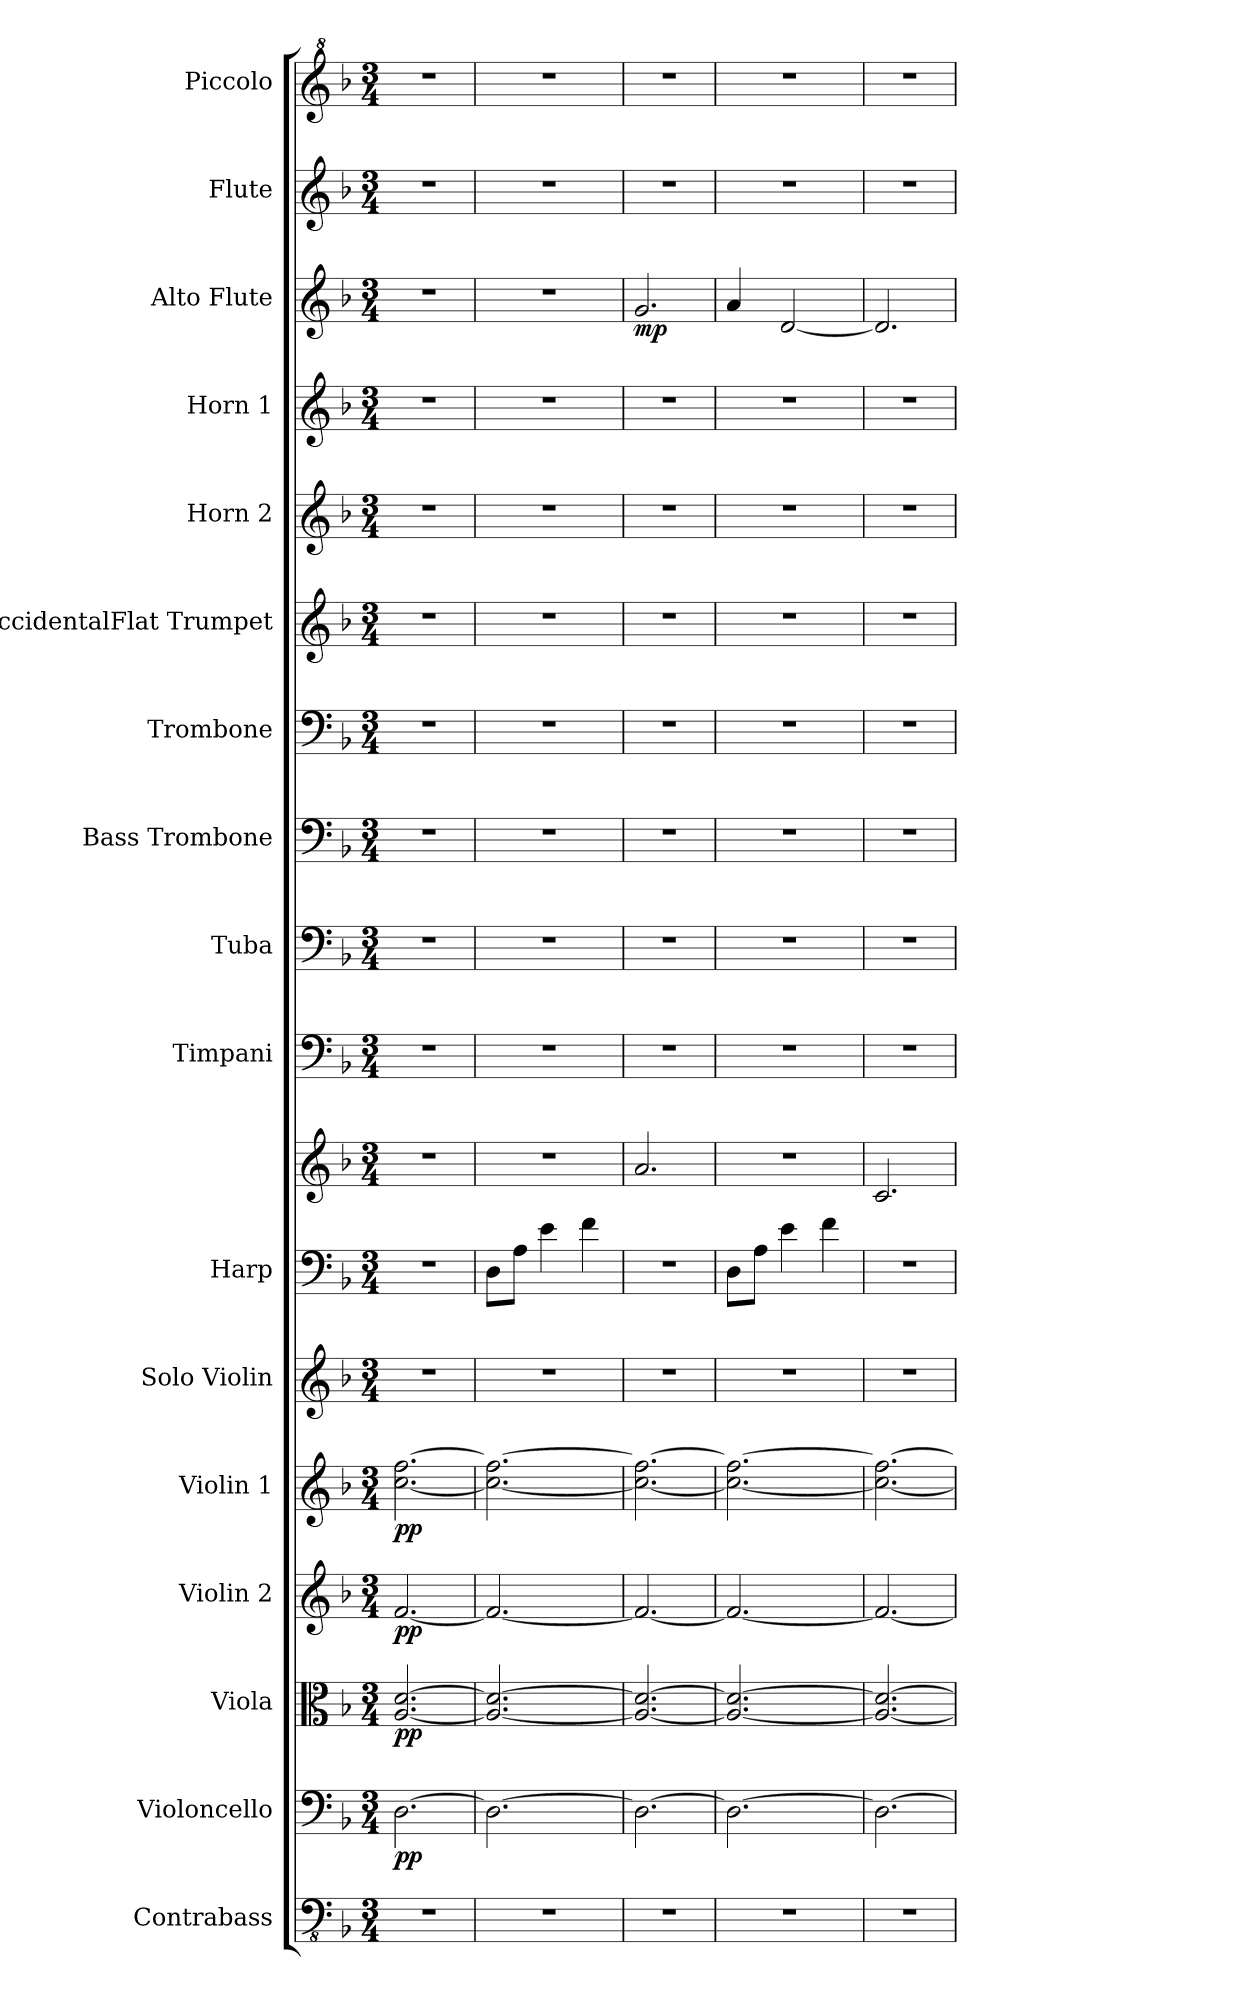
**kern	**kern	**dynam	**kern	**dynam	**kern	**dynam	**kern	**dynam	**kern	**kern	**kern	**kern	**kern	**kern	**kern	**kern	**kern	**kern	**kern	**dynam	**kern	**kern
*part17	*part16	*part16	*part15	*part15	*part14	*part14	*part13	*part13	*part12	*part11	*part11	*part10	*part9	*part8	*part7	*part6	*part5	*part4	*part3	*part3	*part2	*part1
*staff18	*staff17	*staff17	*staff16	*staff16	*staff15	*staff15	*staff14	*staff14	*staff13	*staff12	*staff11	*staff10	*staff9	*staff8	*staff7	*staff6	*staff5	*staff4	*staff3	*staff3	*staff2	*staff1
*I"Contrabass	*I"Violoncello	*	*I"Viola	*	*I"Violin 2	*	*I"Violin 1	*	*I"Solo Violin	*I"Harp	*	*I"Timpani	*I"Tuba	*I"Bass Trombone	*I"Trombone	*I"BaccidentalFlat Trumpet	*I"Horn 2	*I"Horn 1	*I"Alto Flute	*	*I"Flute	*I"Piccolo
*I'Cbs.	*I'Vlc.	*	*I'Vla.	*	*I'Vln. 2	*	*I'Vln. 1	*	*I'S. Vln.	*I'Hrp.	*	*I'Timp.	*I'Tba.	*I'B. Tbn.	*I'Tbn.	*I'BaccidentalFlat Tpt.	*I'Hn. 2	*I'Hn. 1	*I'A. Fl.	*	*I'Fl.	*I'Picc.
*clefFv4	*clefF4	*	*clefC3	*	*clefG2	*	*clefG2	*	*clefG2	*clefF4	*clefG2	*clefF4	*clefF4	*clefF4	*clefF4	*clefG2	*clefG2	*clefG2	*clefG2	*	*clefG2	*clefG^2
*	*	*	*	*	*	*	*	*	*	*	*	*	*	*	*	*ITrd1c2	*ITrd4c7	*ITrd4c7	*ITrd3c5	*	*	*ITrd-7c-12
*k[b-]	*k[b-]	*	*k[b-]	*	*k[b-]	*	*k[b-]	*	*k[b-]	*k[b-]	*k[b-]	*k[b-]	*k[b-]	*k[b-]	*k[b-]	*k[b-e-a-]	*k[b-e-]	*k[b-e-]	*k[]	*	*k[b-]	*k[b-]
*M3/4	*M3/4	*	*M3/4	*	*M3/4	*	*M3/4	*	*M3/4	*M3/4	*M3/4	*M3/4	*M3/4	*M3/4	*M3/4	*M3/4	*M3/4	*M3/4	*M3/4	*	*M3/4	*M3/4
*MM48	*MM48	*	*MM48	*	*MM48	*	*MM48	*	*MM48	*MM48	*MM48	*MM48	*MM48	*MM48	*MM48	*MM48	*MM48	*MM48	*MM48	*	*MM48	*MM48
=1	=1	=1	=1	=1	=1	=1	=1	=1	=1	=1	=1	=1	=1	=1	=1	=1	=1	=1	=1	=1	=1	=1
!	!	!LO:DY:b	!	!LO:DY:b	!	!LO:DY:b	!	!LO:DY:b	!	!	!	!	!	!	!	!	!	!	!	!	!	!
2.r	[2.D\	pp	[2.A/ [2.d/	pp	[2.f/	pp	[2.cc\ [2.ff\	pp	2.r	2.r	2.r	2.r	2.r	2.r	2.r	2.r	2.r	2.r	2.r	.	2.r	2.r
=2	=2	=2	=2	=2	=2	=2	=2	=2	=2	=2	=2	=2	=2	=2	=2	=2	=2	=2	=2	=2	=2	=2
2.r	2.D\_	.	2.A/_ 2.d/_	.	2.f/_	.	2.cc\_ 2.ff\_	.	2.r	8D\L	2.r	2.r	2.r	2.r	2.r	2.r	2.r	2.r	2.r	.	2.r	2.r
.	.	.	.	.	.	.	.	.	.	8A\J	.	.	.	.	.	.	.	.	.	.	.	.
.	.	.	.	.	.	.	.	.	.	4e\	.	.	.	.	.	.	.	.	.	.	.	.
.	.	.	.	.	.	.	.	.	.	4f\	.	.	.	.	.	.	.	.	.	.	.	.
=3	=3	=3	=3	=3	=3	=3	=3	=3	=3	=3	=3	=3	=3	=3	=3	=3	=3	=3	=3	=3	=3	=3
!	!	!	!	!	!	!	!	!	!	!	!	!	!	!	!	!	!	!	!	!LO:DY:b	!	!
2.r	2.D\_	.	2.A/_ 2.d/_	.	2.f/_	.	2.cc\_ 2.ff\_	.	2.r	2.r	2.a/	2.r	2.r	2.r	2.r	2.r	2.r	2.r	2.d/	mp	2.r	2.r
=4	=4	=4	=4	=4	=4	=4	=4	=4	=4	=4	=4	=4	=4	=4	=4	=4	=4	=4	=4	=4	=4	=4
2.r	2.D\_	.	2.A/_ 2.d/_	.	2.f/_	.	2.cc\_ 2.ff\_	.	2.r	8D\L	2.r	2.r	2.r	2.r	2.r	2.r	2.r	2.r	4e/	.	2.r	2.r
.	.	.	.	.	.	.	.	.	.	8A\J	.	.	.	.	.	.	.	.	.	.	.	.
.	.	.	.	.	.	.	.	.	.	4e\	.	.	.	.	.	.	.	.	[2A/	.	.	.
.	.	.	.	.	.	.	.	.	.	4f\	.	.	.	.	.	.	.	.	.	.	.	.
=5	=5	=5	=5	=5	=5	=5	=5	=5	=5	=5	=5	=5	=5	=5	=5	=5	=5	=5	=5	=5	=5	=5
2.r	2.D\_	.	2.A/_ 2.d/_	.	2.f/_	.	2.cc\_ 2.ff\_	.	2.r	2.r	2.c/	2.r	2.r	2.r	2.r	2.r	2.r	2.r	2.A/]	.	2.r	2.r
=	=	=	=	=	=	=	=	=	=	=	=	=	=	=	=	=	=	=	=	=	=	=
*-	*-	*-	*-	*-	*-	*-	*-	*-	*-	*-	*-	*-	*-	*-	*-	*-	*-	*-	*-	*-	*-	*-
